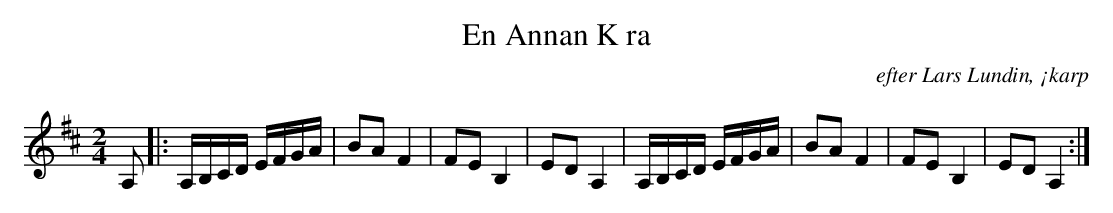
X:1
T:En Annan K ra
O:efter Lars Lundin, ¡karp
M:2/4
L:1/8
K:D
A, |: A,/B,/C/D/ E/F/G/A/ | BA F2 | FE B,2 | ED A,2 | A,/B,/C/D/ E/F/G/A/ | BA F2 | FE B,2 | ED A,2 :|
